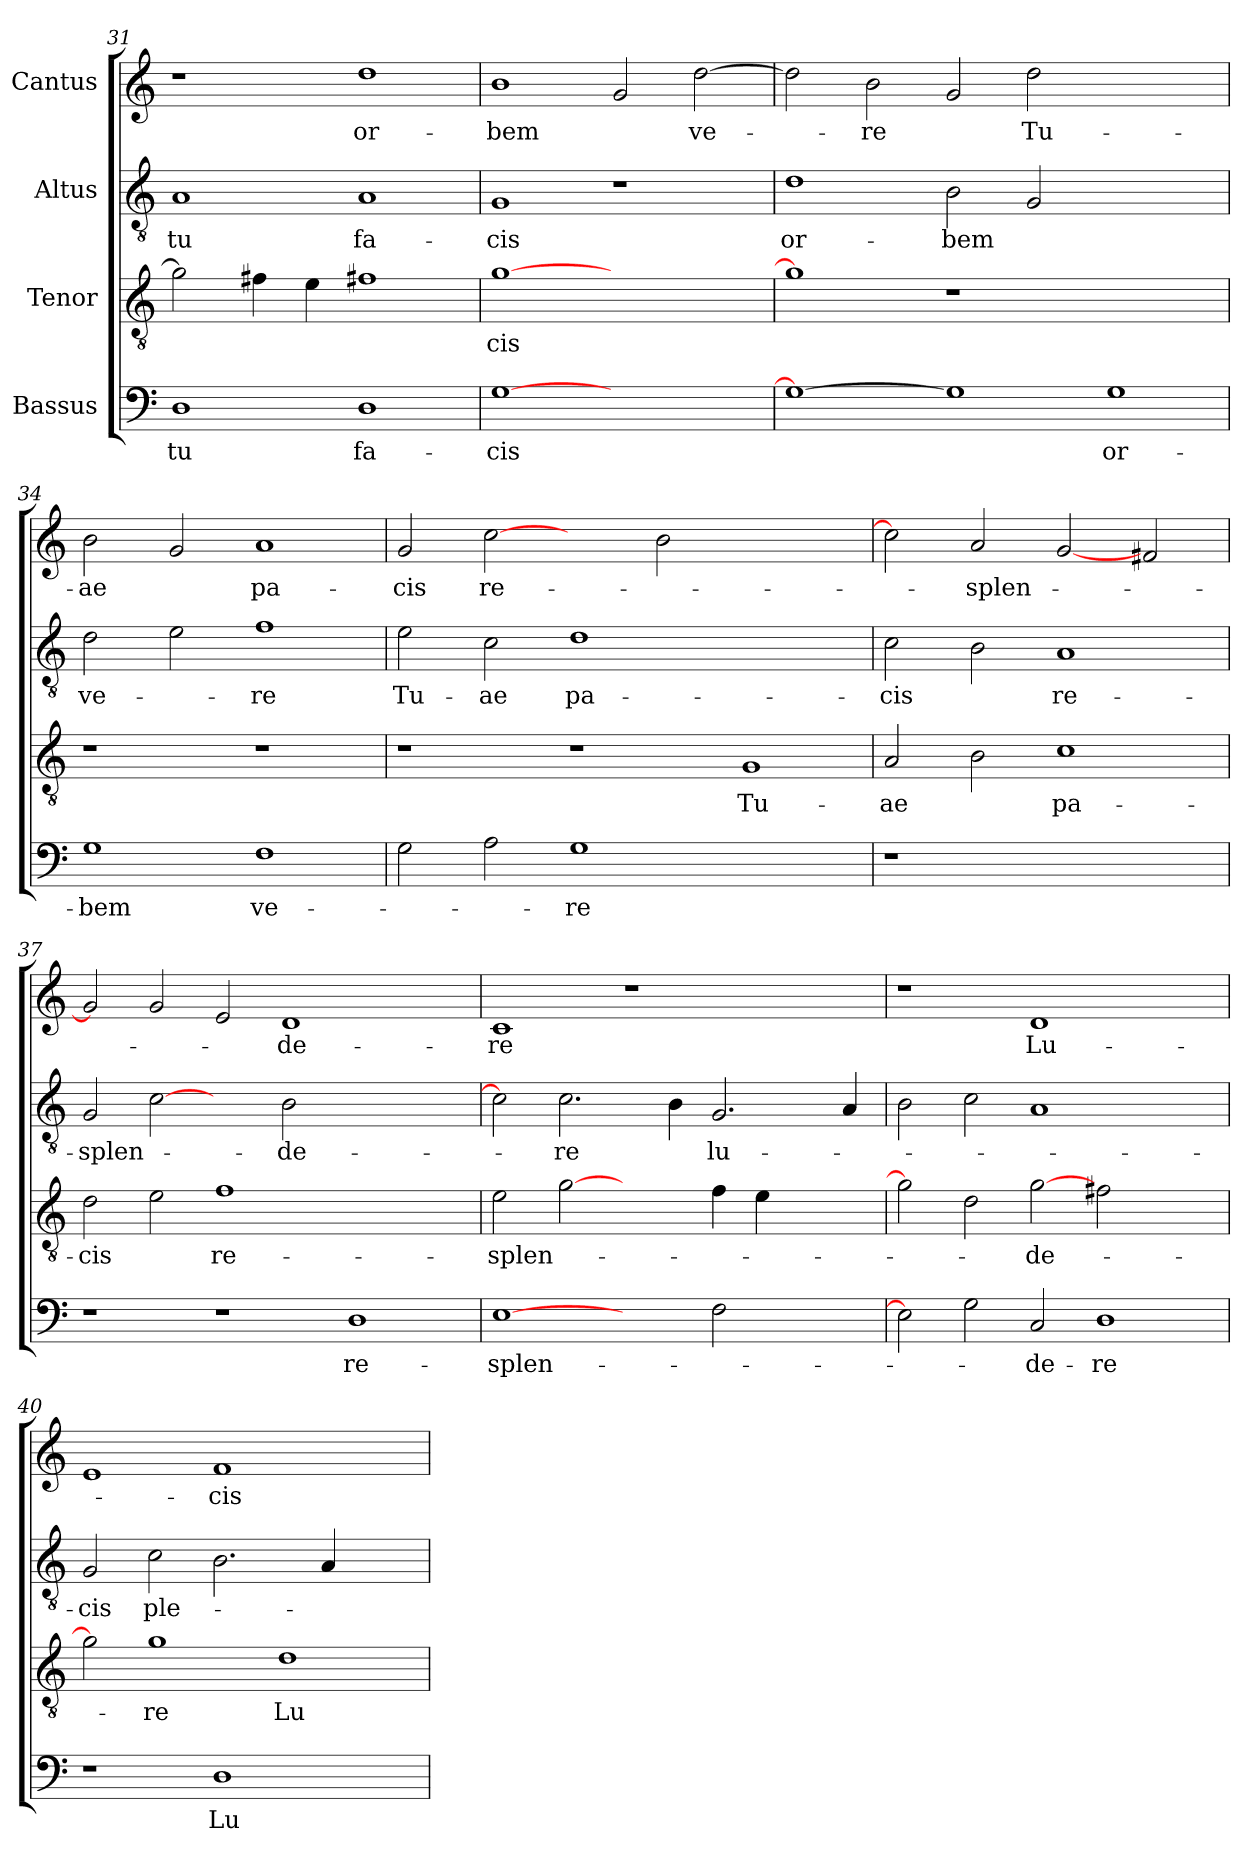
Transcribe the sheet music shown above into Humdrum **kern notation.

**kern	**text	**kern	**text	**kern	**text	**kern	**text
*part4	*part4	*part3	*part3	*part2	*part2	*part1	*part1
*staff4	*staff4	*staff3	*staff3	*staff2	*staff2	*staff1	*staff1
*I"Bassus	*	*I"Tenor	*	*I"Altus	*	*I"Cantus	*
*clefF4	*	*clefGv2	*	*clefGv2	*	*clefG2	*
*k[]	*	*k[]	*	*k[]	*	*k[]	*
*C:	*	*C:	*	*C:	*	*C:	*
=31	=31	=31	=31	=31	=31	=31	=31
!	!LO:LY:i	!	!	!	!LO:LY:i	!	!
1D\	tu	2g\]	.	1A/	tu	1r	.
.	.	4f#X\	.	.	.	.	.
.	.	4e\	.	.	.	.	.
!	!LO:LY:i	!	!	!	!LO:LY:i	!	!
1D\	fa-	1f#X\	.	1A/	fa-	1dd\	or-
=32	=32	=32	=32	=32	=32	=32	=32
!	!LO:LY:i	!	!	!	!LO:LY:i	!	!
[1G\	-cis	[1g\	-cis	1G/	-cis	1b\	-bem
1ryy	.	1ryy	.	1r	.	2g/	.
.	.	.	.	.	.	[2dd\	ve-
=33	=33	=33	=33	=33	=33	=33	=33
!	!	!	!	!	!LO:LY:i	!	!
1G\_	.	1g\]	.	1d\	or-	2dd\]	.
.	.	.	.	.	.	2b\	-re
!	!	!	!	!	!LO:LY:i	!	!
1G\]	.	1r	.	2B\	-bem	2g/	.
.	.	.	.	2G/	.	2dd\	Tu-
!	!LO:LY:i	!	!	!	!	!	!
1G\	or-	1ryy	.	1ryy	.	1ryy	.
=34	=34	=34	=34	=34	=34	=34	=34
!	!LO:LY:i	!	!	!	!LO:LY:i	!	!
1G\	-bem	1r	.	2d\	ve-	2b\	-ae
.	.	.	.	2e\	.	2g/	.
!	!LO:LY:i	!	!	!	!LO:LY:i	!	!
1F\	ve-	1r	.	1f\	-re	1a/	pa-
=35	=35	=35	=35	=35	=35	=35	=35
!	!	!	!	!	!LO:LY:i	!	!
2G\	.	1r	.	2e\	Tu-	2g/	-cis
!	!	!	!	!	!LO:LY:i	!	!
2A\	.	.	.	2c\	-ae	[2cc\	re-
!	!LO:LY:i	!	!	!	!LO:LY:i	!	!
1G\	-re	1r	.	1d\	pa-	2ryy	.
.	.	.	.	.	.	2b\	.
1ryy	.	1G/	Tu-	1ryy	.	1ryy	.
!!LO:LB:g=z
=36	=36	=36	=36	=36	=36	=36	=36
!	!	!	!	!	!LO:LY:i	!	!
1r	.	2A/	-ae	2c\	-cis	2cc\]	.
.	.	2B\	.	2B\	.	2a/	-splen-
!	!	!	!	!	!LO:LY:i	!	!
1ryy	.	1c\	pa-	1A/	re-	[2g/	.
.	.	.	.	.	.	2f#X/	.
=37	=37	=37	=37	=37	=37	=37	=37
!	!	!	!	!	!LO:LY:i	!	!
1r	.	2d\	-cis	2G/	-splen-	2g/]	.
.	.	2e\	.	[2c\	.	2g/	.
1r	.	1f\	re-	2ryy	.	2e/	.
!	!	!	!	!	!LO:LY:i	!	!
.	.	.	.	2B\	-de-	1d/	-de-
!	!LO:LY:i	!	!	!	!	!	!
1D\	re-	1ryy	.	1ryy	.	.	.
.	.	.	.	.	.	2ryy	.
=38	=38	=38	=38	=38	=38	=38	=38
!	!LO:LY:i	!	!	!	!	!	!
[1E\	-splen-	2e\	-splen-	2c\]	.	1c/	-re
!	!	!	!	!	!LO:LY:i	!	!
.	.	[2g\	.	2.c\	-re	.	.
2ryy	.	2ryy	.	.	.	1r	.
.	.	.	.	4B\	.	.	.
!	!	!	!	!	!LO:LY:i	!	!
2F\	.	4f\	.	2.G/	lu-	.	.
.	.	4e\	.	.	.	.	.
2ryy	.	2ryy	.	.	.	2ryy	.
.	.	.	.	4A/	.	.	.
=39	=39	=39	=39	=39	=39	=39	=39
2E\]	.	2g\]	.	2B\	.	1r	.
2G\	.	2d\	.	2c\	.	.	.
!	!LO:LY:i	!	!	!	!	!	!
2C/	-de-	[2g\	-de-	1A/	.	1d/	Lu-
!	!LO:LY:i	!	!	!	!	!	!
1D\	-re	2f#X\	.	.	.	.	.
.	.	2ryy	.	2ryy	.	2ryy	.
=40	=40	=40	=40	=40	=40	=40	=40
!	!	!	!	!	!LO:LY:i	!	!
1r	.	2g\]	.	2G/	-cis	1e/	.
!	!	!	!	!	!LO:LY:i	!	!
.	.	1g\	-re	2c\	ple-	.	.
!	!LO:LY:i	!	!	!	!	!	!
1D\	Lu-	.	.	2.B\	.	1f/	-cis
.	.	1d\	Lu-	.	.	.	.
.	.	.	.	4A/	.	.	.
2ryy	.	.	.	2ryy	.	2ryy	.
=	=	=	=	=	=	=	=
*-	*-	*-	*-	*-	*-	*-	*-
